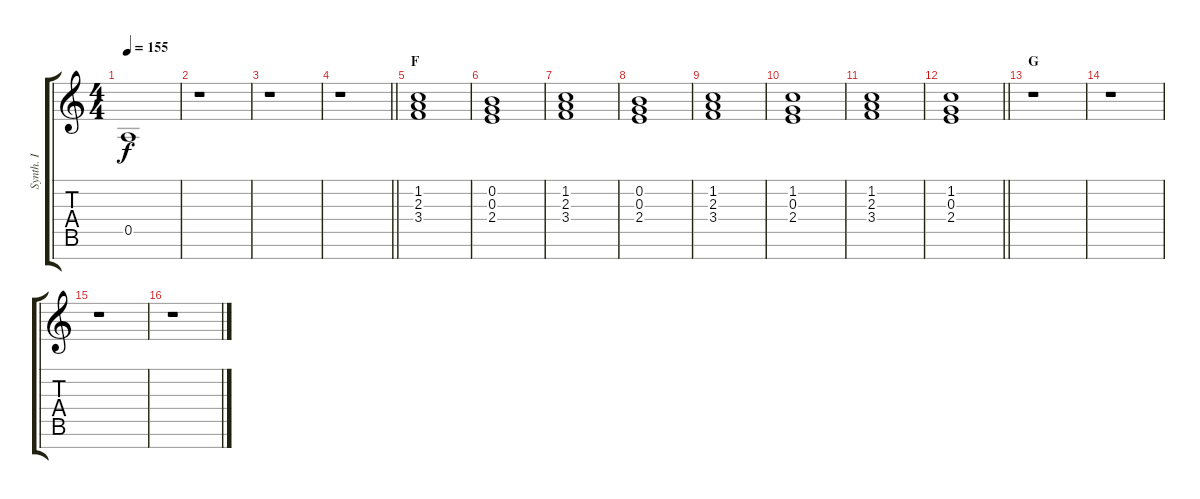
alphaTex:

\track ("Synth. I" "Synth. I") {instrument fx5brightness}
\staff {score tabs}
\tuning (E5 B4 G4 D4 A3 E3 B2) {hide}
\ts (4 4)
\tempo 155
\clef g2
\ks c
0.5.1{dy f} |
r.1 |
r.1 |
\barLineRight lightlight
r.1 |
\section ("" "F")
(1.2 2.3 3.4).1 |
(0.2 0.3 2.4).1 |
(1.2 2.3 3.4).1 |
(0.2 0.3 2.4).1 |
(1.2 2.3 3.4).1 |
(1.2 0.3 2.4).1 |
(1.2 2.3 3.4).1 |
\barLineRight lightlight
(1.2 0.3 2.4).1 |
\section ("" "G")
r.1 |
r.1 |
r.1 |
r.1
